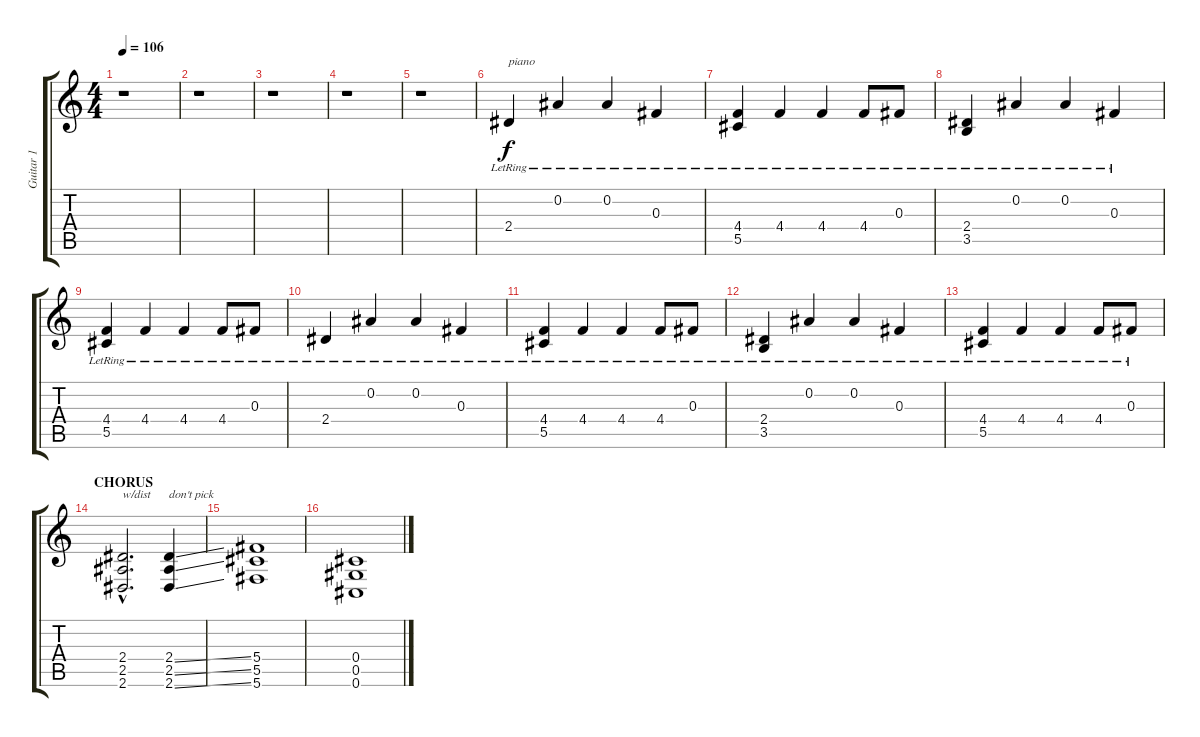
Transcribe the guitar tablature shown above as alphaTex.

\track ("Guitar 1" "Guitar 1") {instrument distortionguitar}
\staff {score tabs}
\tuning (Eb4 Bb3 Gb3 Db3 Ab2 Db2) {hide}
\ts (4 4)
\tempo 106
\clef g2
\ks c
r.1{dy f} |
r.1 |
r.1 |
r.1 |
r.1 |
2.4{lr}.4{txt "piano" instrument acousticgrandpiano} 0.2{lr}.4 0.2{lr}.4 0.3{lr}.4 |
(4.4{lr} 5.5{lr}).4 4.4{lr}.4 4.4{lr}.4 4.4{lr}.8 0.3{lr}.8 |
(2.4{lr} 3.5{lr}).4 0.2{lr}.4 0.2{lr}.4 0.3{lr}.4 |
(4.4{lr} 5.5{lr}).4 4.4{lr}.4 4.4{lr}.4 4.4{lr}.8 0.3{lr}.8 |
2.4{lr}.4 0.2{lr}.4 0.2{lr}.4 0.3{lr}.4 |
(4.4{lr} 5.5{lr}).4 4.4{lr}.4 4.4{lr}.4 4.4{lr}.8 0.3{lr}.8 |
(2.4{lr} 3.5{lr}).4 0.2{lr}.4 0.2{lr}.4 0.3{lr}.4 |
(4.4{lr} 5.5{lr}).4 4.4{lr}.4 4.4{lr}.4 4.4{lr}.8 0.3{lr}.8 |
\section ("" "CHORUS")
(2.4{hac} 2.5{hac} 2.6{hac}).2{d txt "w/dist" instrument distortionguitar} (2.4{ss} 2.5{ss} 2.6{ss}).4{txt "don't pick"} |
(5.4 5.5 5.6).1 |
(0.4 0.5 0.6).1
